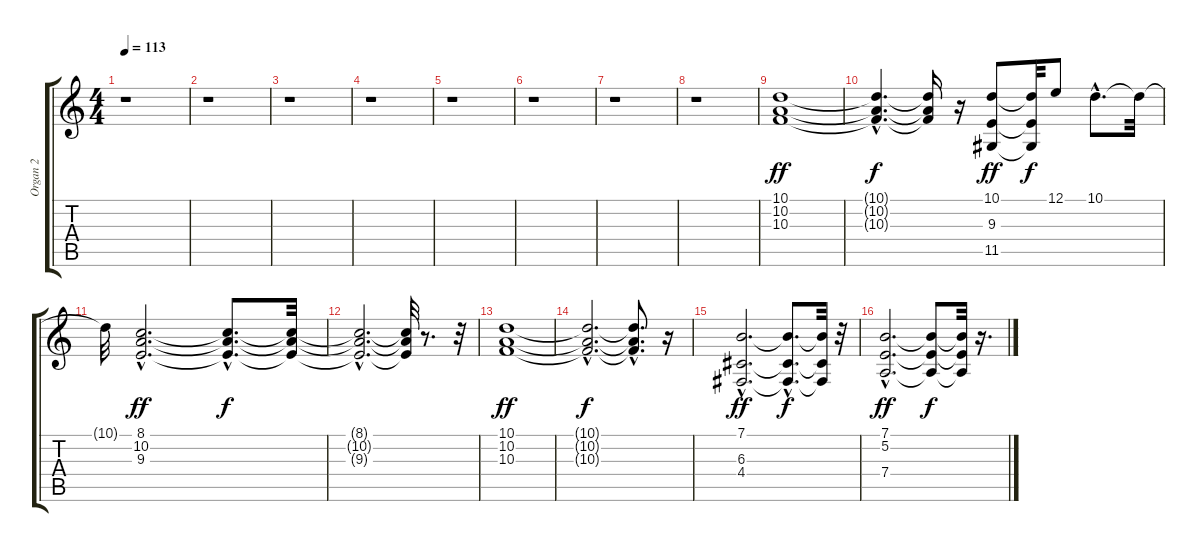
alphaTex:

\track ("Organ 2" "Organ 2") {instrument drawbarorgan}
\staff {score tabs}
\tuning (E4 B3 G3 D3 A2 E2) {hide}
\ts (4 4)
\tempo 113
\clef g2
\ks c
r.1{dy f} |
r.1 |
r.1 |
r.1 |
r.1 |
r.1 |
r.1 |
r.1 |
(10.1 10.2 10.3).1{dy ff} |
(10.1{hac t} 10.2{hac t} 10.3{hac t}).4{d dy f} (10.1{t} 10.2{t} 10.3{t}).16 r.16 (10.1 9.3 11.5).8{dy ff} (10.1{t} 9.3{t} 11.5{t}).32{dy f} 12.1.8 10.1{hac}.8{d} 10.1{t}.32 |
10.1{t}.32 (8.1{hac} 10.2{hac} 9.3{hac}).2{d dy ff} (8.1{hac t} 10.2{hac t} 9.3{hac t}).8{d dy f} (8.1{t} 10.2{t} 9.3{t}).32 |
(8.1{hac t} 10.2{hac t} 9.3{hac t}).2{d} (8.1{t} 10.2{t} 9.3{t}).32 r.8{d} r.32 |
(10.1 10.2 10.3).1{dy ff} |
(10.1{hac t} 10.2{hac t} 10.3{hac t}).2{d dy f} (10.1{t} 10.2{t} 10.3{hac t}).8{d} r.16 |
(7.1{hac} 6.3{hac} 4.4{hac}).2{d dy ff} (7.1{hac t} 6.3{hac t} 4.4{hac t}).8{d dy f} (7.1{t} 6.3{t} 4.4{t}).32 r.32 |
(7.1{hac} 5.2{hac} 7.4{hac}).2{d dy ff} (7.1{t} 5.2{t} 7.4{t}).8{dy f} (7.1{t} 5.2{t} 7.4{t}).32 r.16{d}
